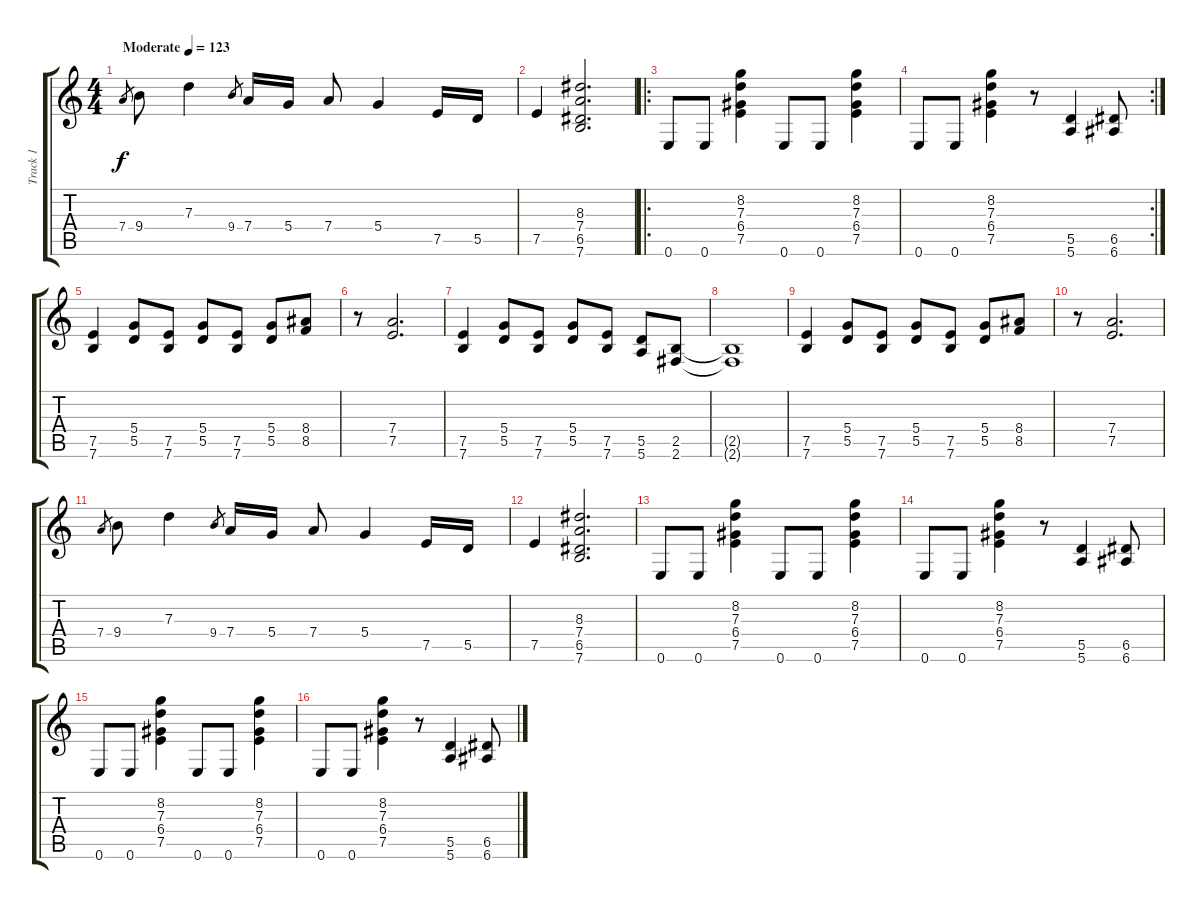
\track ("Track 1" "Track 1") {instrument overdrivenguitar}
\staff {score tabs}
\tuning (E4 B3 G3 D3 A2 E2) {hide}
\ts (4 4)
\tempo (123 "Moderate")
\clef g2
\ks c
7.4.8{gr dy f instrument overdrivenguitar} 9.4.8 7.3.4 9.4.8{gr} 7.4.16 5.4.16 7.4.8 5.4.4 7.5.16 5.5.16 |
7.5.4 (8.3 7.4 6.5 7.6).2{d} |
\ro
0.6.8 0.6.8 (8.2 7.3 6.4 7.5).4 0.6.8 0.6.8 (8.2 7.3 6.4 7.5).4 |
\rc 2
0.6.8 0.6.8 (8.2 7.3 6.4 7.5).4 r.8 (5.5 5.6).4 (6.5 6.6).8 |
(7.5 7.6).4 (5.4 5.5).8 (7.5 7.6).8 (5.4 5.5).8 (7.5 7.6).8 (5.4 5.5).8 (8.4 8.5).8 |
r.8 (7.4 7.5).2{d} |
(7.5 7.6).4 (5.4 5.5).8 (7.5 7.6).8 (5.4 5.5).8 (7.5 7.6).8 (5.5 5.6).8 (2.5 2.6).8 |
(2.5{t} 2.6{t}).1 |
(7.5 7.6).4 (5.4 5.5).8 (7.5 7.6).8 (5.4 5.5).8 (7.5 7.6).8 (5.4 5.5).8 (8.4 8.5).8 |
r.8 (7.4 7.5).2{d} |
7.4.8{gr} 9.4.8 7.3.4 9.4.8{gr} 7.4.16 5.4.16 7.4.8 5.4.4 7.5.16 5.5.16 |
7.5.4 (8.3 7.4 6.5 7.6).2{d} |
0.6.8 0.6.8 (8.2 7.3 6.4 7.5).4 0.6.8 0.6.8 (8.2 7.3 6.4 7.5).4 |
0.6.8 0.6.8 (8.2 7.3 6.4 7.5).4 r.8 (5.5 5.6).4 (6.5 6.6).8 |
0.6.8 0.6.8 (8.2 7.3 6.4 7.5).4 0.6.8 0.6.8 (8.2 7.3 6.4 7.5).4 |
0.6.8 0.6.8 (8.2 7.3 6.4 7.5).4 r.8 (5.5 5.6).4 (6.5 6.6).8
